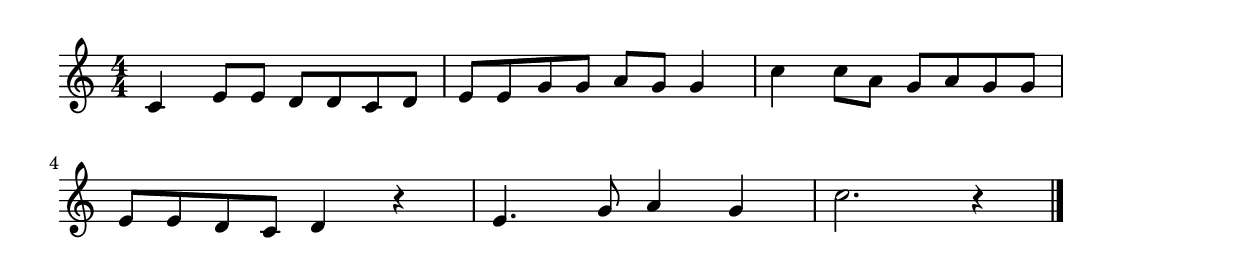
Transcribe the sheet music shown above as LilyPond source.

\version "2.18.2"

% とんぼのめがね

\score {

\layout {
line-width = #170
indent = 0\mm
}

\relative c' {
\key c \major
\time 4/4
\numericTimeSignature

c4 e8 e d d c d |
e e g g a g g4 |
c4 c8 a g a g g |
\break
e8 e d c d4 r |
e4. g8 a4 g |
c2. r4 |

\bar "|."
}

\midi {}

}